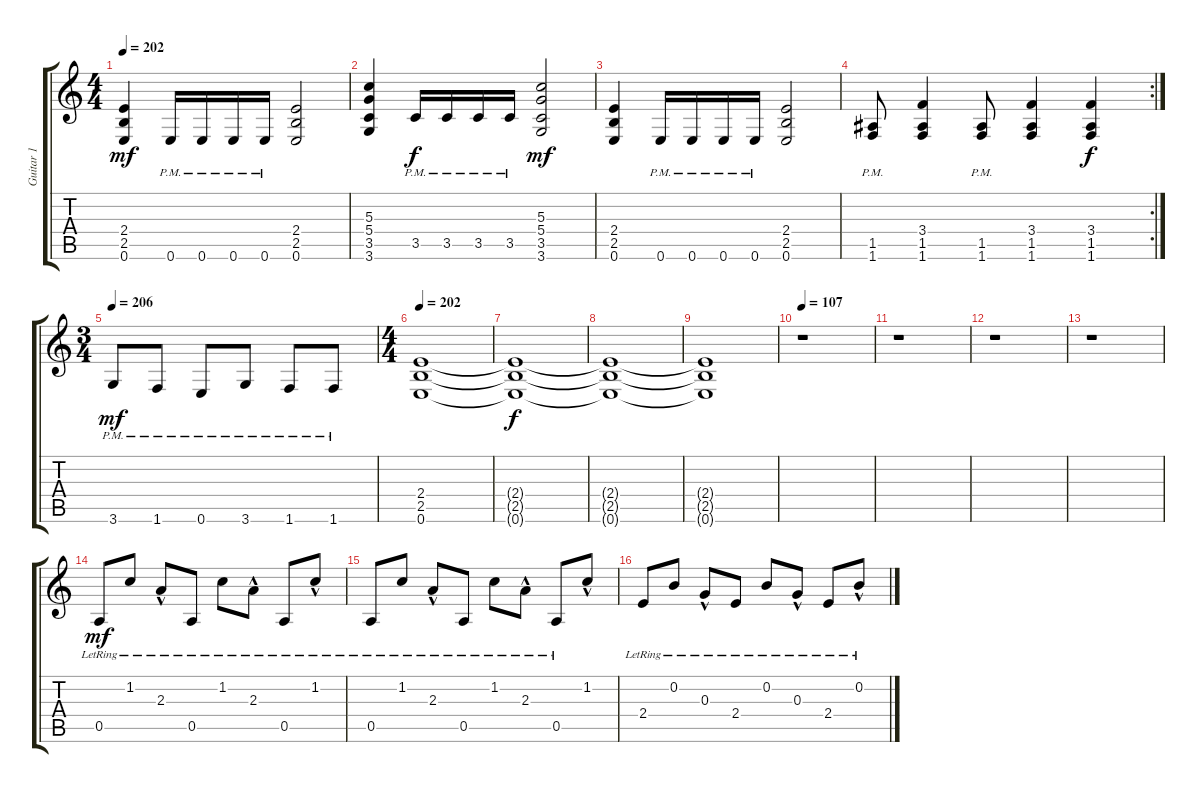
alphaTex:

\track ("Guitar 1" "Guitar 1") {instrument distortionguitar}
\staff {score tabs}
\tuning (E4 B3 G3 D3 A2 E2) {hide}
\ts (4 4)
\tempo 202
\clef g2
\ks c
(2.4 2.5 0.6).4{dy mf} 0.6{pm}.16 0.6{pm}.16 0.6{pm}.16 0.6{pm}.16 (2.4 2.5 0.6).2 |
(5.3 5.4 3.5 3.6).4 3.5{pm}.16{dy f} 3.5{pm}.16 3.5{pm}.16 3.5{pm}.16 (5.3 5.4 3.5 3.6).2{dy mf} |
(2.4 2.5 0.6).4 0.6{pm}.16 0.6{pm}.16 0.6{pm}.16 0.6{pm}.16 (2.4 2.5 0.6).2 |
\rc 2
(1.5{pm} 1.6{pm}).8 (3.4 1.5 1.6).4 (1.5{pm} 1.6{pm}).8 (3.4 1.5 1.6).4 (3.4 1.5 1.6).4{dy f} |
\ts (3 4)
\tempo 206
3.6{pm}.8{dy mf} 1.6{pm}.8 0.6{pm}.8 3.6{pm}.8 1.6{pm}.8 1.6{pm}.8 |
\ts (4 4)
\tempo 202
(2.4 2.5 0.6).1 |
(2.4{t} 2.5{t} 0.6{t}).1{dy f} |
(2.4{t} 2.5{t} 0.6{t}).1 |
(2.4{t} 2.5{t} 0.6{t}).1 |
\tempo 107
r.1 |
r.1 |
r.1 |
r.1 |
0.5{lr}.8{dy mf instrument acousticguitarsteel} 1.2{lr}.8 2.3{hac lr}.8 0.5{lr}.8 1.2{lr}.8 2.3{hac lr}.8 0.5{lr}.8 1.2{hac lr}.8 |
0.5{lr}.8 1.2{lr}.8 2.3{hac lr}.8 0.5{lr}.8 1.2{lr}.8 2.3{hac lr}.8 0.5{lr}.8 1.2{hac}.8 |
2.4{lr}.8 0.2{lr}.8 0.3{hac lr}.8 2.4{lr}.8 0.2{lr}.8 0.3{hac lr}.8 2.4{lr}.8 0.2{hac lr}.8
